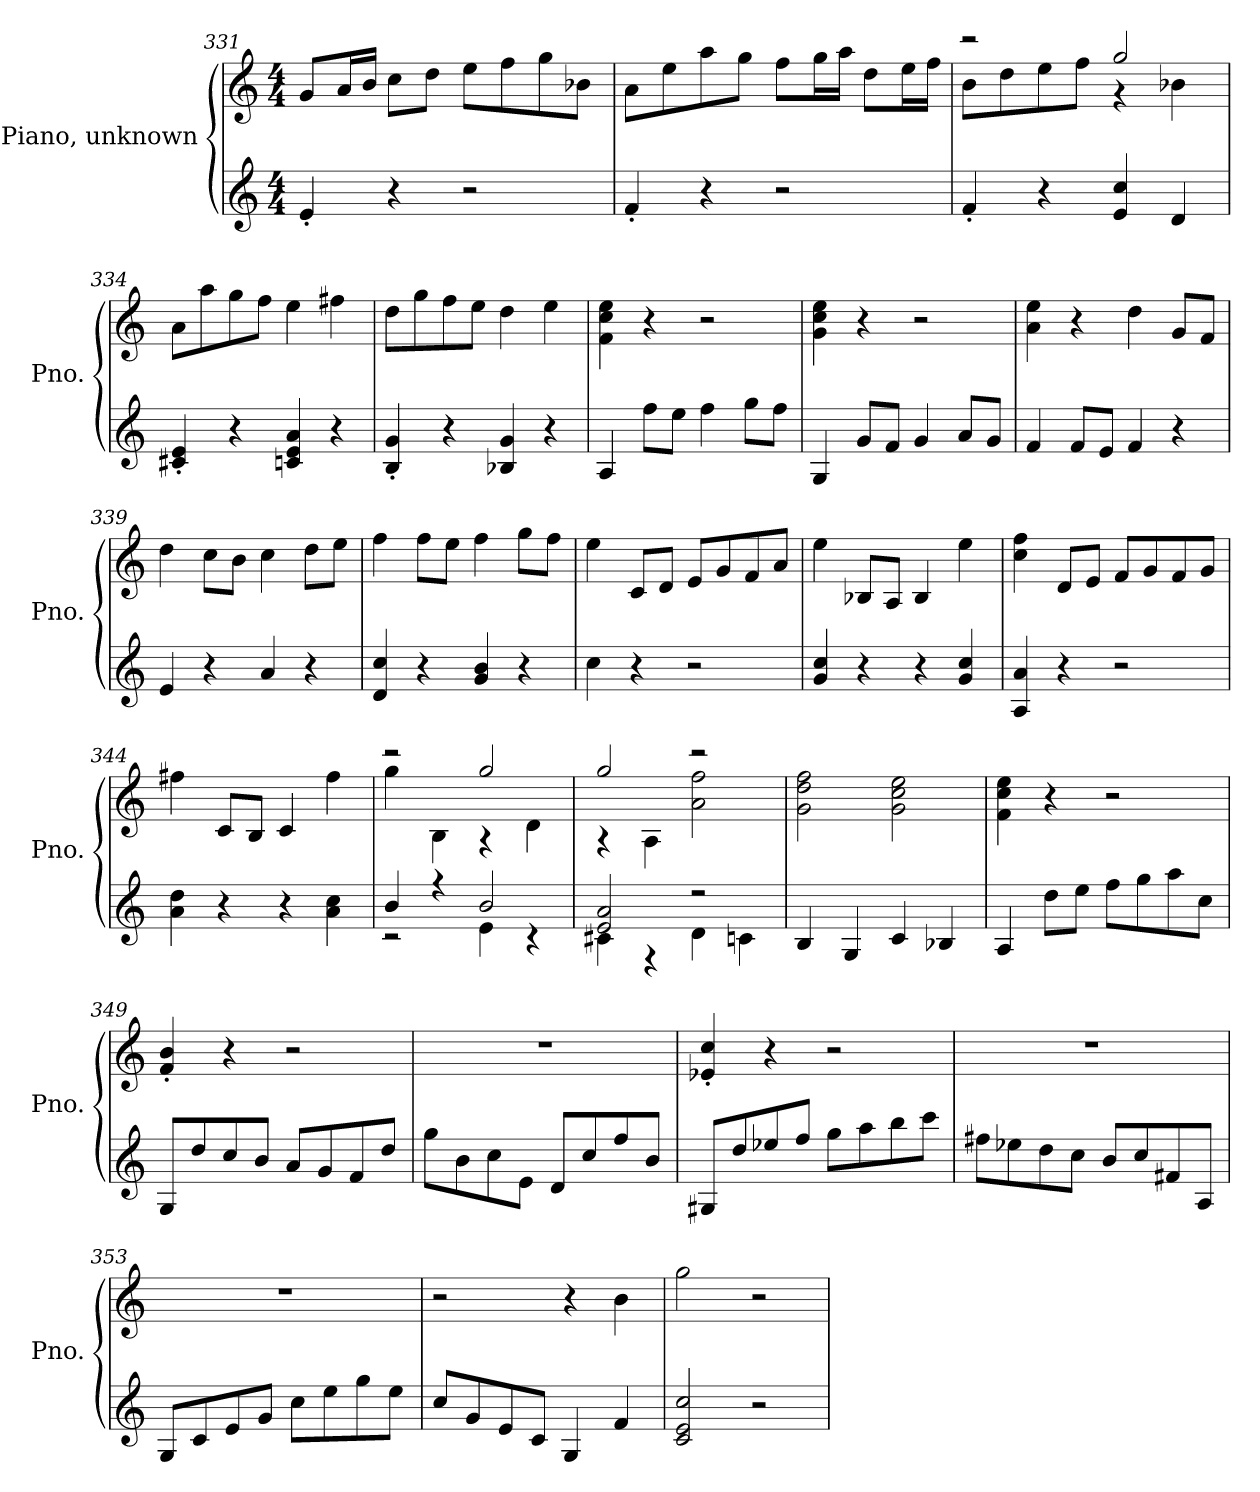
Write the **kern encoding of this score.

**kern	**kern
*part1	*part1
*staff2	*staff1
*I"Piano, unknown	*
*I'Pno.	*
*clefG2	*clefG2
*k[]	*k[]
*M4/4	*M4/4
=331	=331
4e'/	8g/L
.	16a/L
.	16b/JJ
4r	8cc\L
.	8dd\J
2r	8ee\L
.	8ff\
.	8gg\
.	8b-X\J
=332	=332
4f'/	8a\L
.	8ee\
4r	8aa\
.	8gg\J
2r	8ff\L
.	16gg\L
.	16aa\JJ
.	8dd\L
.	16ee\L
.	16ff\JJ
=333	=333
*	*^
4f'/	2r	8b\L
.	.	8dd\
4r	.	8ee\
.	.	8ff\J
4e/ 4cc/	2gg/	4r
4d/	.	4b-X\
*	*v	*v
!!LO:PB:g=z
=334	=334
4c#X/' 4e/'	8a\L
.	8aa\
4r	8gg\
.	8ff\J
4cn/ 4e/ 4a/	4ee\
4r	4ff#X\
=335	=335
4B/' 4g/'	8dd\L
.	8gg\
4r	8ff\
.	8ee\J
4B-X/ 4g/	4dd\
4r	4ee\
=336	=336
4A/	4f\ 4cc\ 4ee\
8ff\L	4r
8ee\J	.
4ff\	2r
8gg\L	.
8ff\J	.
=337	=337
4G/	4g\ 4cc\ 4ee\
8g/L	4r
8f/J	.
4g/	2r
8a/L	.
8g/J	.
=338	=338
4f/	4a\ 4ee\
8f/L	4r
8e/J	.
4f/	4dd\
4r	8g/L
.	8f/J
=339	=339
4e/	4dd\
4r	8cc\L
.	8b\J
4a/	4cc\
4r	8dd\L
.	8ee\J
!!LO:LB:g=z
=340	=340
4d/ 4cc/	4ff\
4r	8ff\L
.	8ee\J
4g/ 4b/	4ff\
4r	8gg\L
.	8ff\J
=341	=341
4cc\	4ee\
4r	8c/L
.	8d/J
2r	8e/L
.	8g/
.	8f/
.	8a/J
=342	=342
4g/ 4cc/	4ee\
4r	8B-X/L
.	8A/J
4r	4B-/
4g/ 4cc/	4ee\
=343	=343
4A/ 4a/	4cc\ 4ff\
4r	8d/L
.	8e/J
2r	8f/L
.	8g/
.	8f/
.	8g/J
=344	=344
4a\ 4dd\	4ff#X\
4r	8c/L
.	8B/J
4r	4c/
4a\ 4cc\	4ff#\
=345	=345
*^	*^
4b/	2r	2r	4gg\
4r	.	.	4B\
2b/	4e\	2gg/	4r
.	4r	.	4d\
!!LO:LB:g=z	!!
=346	=346	=346	=346
2e/ 2a/	4c#X\	2gg/	4r
.	4r	.	4A\
2r	4d\	2r	2a\ 2ff\
.	4cn\	.	.
*v	*v	*	*
*	*v	*v
=347	=347
4B/	2g\ 2dd\ 2ff\
4G/	.
4c/	2g\ 2cc\ 2ee\
4B-X/	.
=348	=348
4A/	4f\ 4cc\ 4ee\
8dd\L	4r
8ee\J	.
8ff\L	2r
8gg\	.
8aa\	.
8cc\J	.
=349	=349
8G/L	4f/' 4b/'
8dd/	.
8cc/	4r
8b/J	.
8a/L	2r
8g/	.
8f/	.
8dd/J	.
=350	=350
8gg\L	1r
8b\	.
8cc\	.
8e\J	.
8d/L	.
8cc/	.
8ff/	.
8b/J	.
!!LO:LB:g=z
=351	=351
8G#X/L	4e-X/' 4cc/'
8dd/	.
8ee-X/	4r
8ff/J	.
8gg\L	2r
8aa\	.
8bb\	.
8ccc\J	.
=352	=352
8ff#X\L	1r
8ee-X\	.
8dd\	.
8cc\J	.
8b/L	.
8cc/	.
8f#X/	.
8A/J	.
=353	=353
8G/L	1r
8c/	.
8e/	.
8g/J	.
8cc\L	.
8ee\	.
8gg\	.
8ee\J	.
=354	=354
8cc/L	2r
8g/	.
8e/	.
8c/J	.
4G/	4r
4f/	4b\
=355	=355
2c/ 2e/ 2cc/	2gg\
2r	2r
=	=
*-	*-
